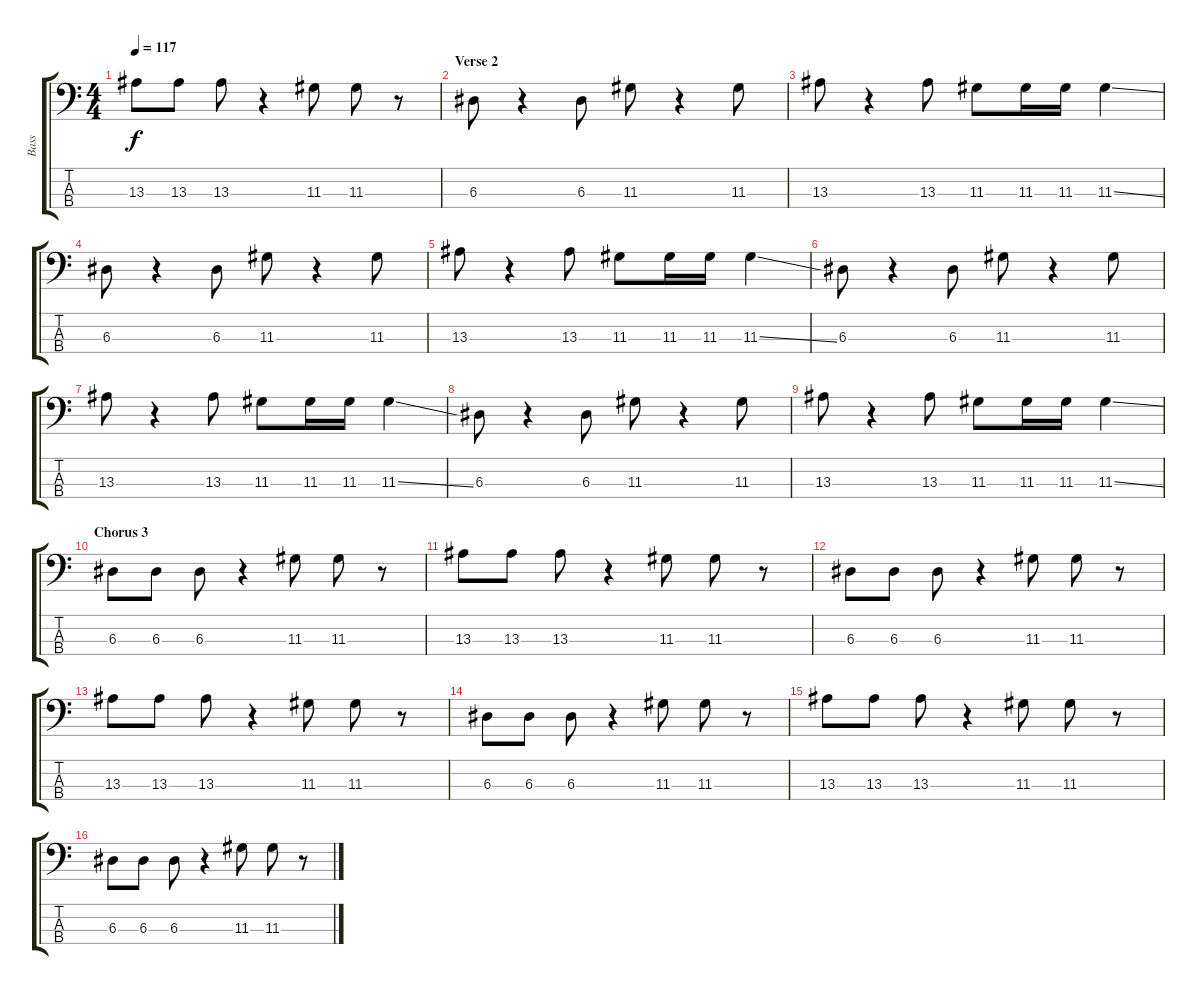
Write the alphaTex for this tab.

\track ("Bass" "Bass") {instrument electricbassfinger}
\staff {score tabs}
\tuning (G2 D2 A1 E1) {hide}
\ts (4 4)
\tempo 117
\clef f4
\ks c
13.3.8{dy f} 13.3.8 13.3.8 r.4 11.3.8 11.3.8 r.8 |
\section ("" "Verse 2")
6.3.8 r.4 6.3.8 11.3.8 r.4 11.3.8 |
13.3.8 r.4 13.3.8 11.3.8 11.3.16 11.3.16 11.3{ss}.4 |
6.3.8 r.4 6.3.8 11.3.8 r.4 11.3.8 |
13.3.8 r.4 13.3.8 11.3.8 11.3.16 11.3.16 11.3{ss}.4 |
6.3.8 r.4 6.3.8 11.3.8 r.4 11.3.8 |
13.3.8 r.4 13.3.8 11.3.8 11.3.16 11.3.16 11.3{ss}.4 |
6.3.8 r.4 6.3.8 11.3.8 r.4 11.3.8 |
13.3.8 r.4 13.3.8 11.3.8 11.3.16 11.3.16 11.3{ss}.4 |
\section ("" "Chorus 3")
6.3.8 6.3.8 6.3.8 r.4 11.3.8 11.3.8 r.8 |
13.3.8 13.3.8 13.3.8 r.4 11.3.8 11.3.8 r.8 |
6.3.8 6.3.8 6.3.8 r.4 11.3.8 11.3.8 r.8 |
13.3.8 13.3.8 13.3.8 r.4 11.3.8 11.3.8 r.8 |
6.3.8 6.3.8 6.3.8 r.4 11.3.8 11.3.8 r.8 |
13.3.8 13.3.8 13.3.8 r.4 11.3.8 11.3.8 r.8 |
6.3.8 6.3.8 6.3.8 r.4 11.3.8 11.3.8 r.8
